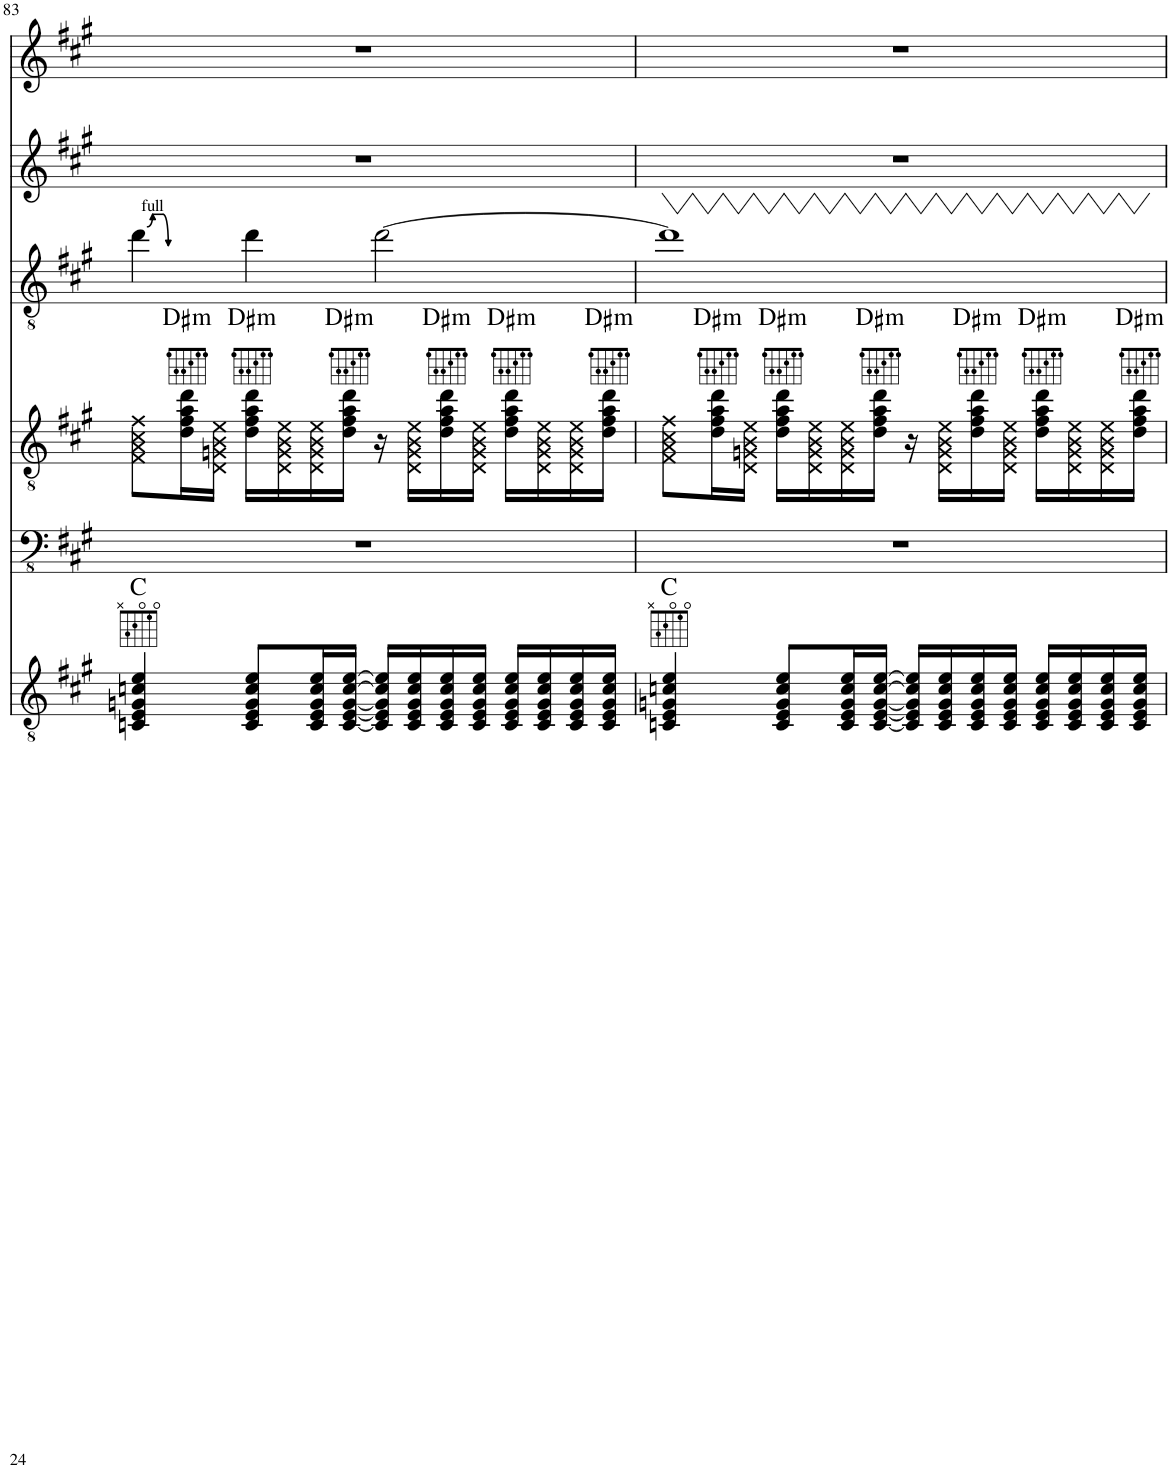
**kern	**harte	**kern	**kern	**harte	**kern	**kern	**kern
*part6	*part6	*part5	*part4	*part4	*part3	*part2	*part1
*staff6	*	*staff5	*staff4	*	*staff3	*staff2	*staff1
*I"ľ����	*	*I"��˹	*I"���༪��	*	*I"��������	*I"���� ����	*I"���� ����
!!LO:PB:g=z
*clefGv2	*	*clefFv4	*clefGv2	*	*clefGv2	*clefG2	*clefG2
*k[f#c#g#]	*	*k[f#c#g#]	*k[f#c#g#]	*	*k[f#c#g#]	*k[f#c#g#]	*k[f#c#g#]
*M4/4	*	*M4/4	*M4/4	*	*M4/4	*M4/4	*M4/4
=83	=83	=83	=83	=83	=83	=83	=83
4Cn/ 4E/ 4Gn/ 4cn/ 4e/	C:maj	1r	8F#\ 8A\ 8c#\ 8f#\L	.	4dd\	1r	1r
!	!	!	!	!LO:H:kt=m	!	!	!
.	.	.	16d\ 16f#\ 16a\ 16dd\L	D#:min	.	.	.
.	.	.	16D\ 16Gn\ 16B\ 16e\JJ	.	.	.	.
!	!	!	!	!LO:H:kt=m	!	!	!
8C/ 8E/ 8G/ 8c/ 8e/L	.	.	16d\ 16f#\ 16a\ 16dd\LL	D#:min	4dd\	.	.
.	.	.	16D\ 16G\ 16B\ 16e\	.	.	.	.
16C/ 16E/ 16G/ 16c/ 16e/L	.	.	16D\ 16G\ 16B\ 16e\	.	.	.	.
!	!	!	!	!LO:H:kt=m	!	!	!
[16C/ [16E/ [16G/ [16c/ [16e/JJ	.	.	16d\ 16f#\ 16a\ 16dd\JJ	D#:min	.	.	.
16C/] 16E/] 16G/] 16c/] 16e/]LL	.	.	16r	.	[2dd\	.	.
16C/ 16E/ 16G/ 16c/ 16e/	.	.	16D\ 16G\ 16B\ 16e\LL	.	.	.	.
!	!	!	!	!LO:H:kt=m	!	!	!
16C/ 16E/ 16G/ 16c/ 16e/	.	.	16d\ 16f#\ 16a\ 16dd\	D#:min	.	.	.
16C/ 16E/ 16G/ 16c/ 16e/JJ	.	.	16D\ 16G\ 16B\ 16e\JJ	.	.	.	.
!	!	!	!	!LO:H:kt=m	!	!	!
16C/ 16E/ 16G/ 16c/ 16e/LL	.	.	16d\ 16f#\ 16a\ 16dd\LL	D#:min	.	.	.
16C/ 16E/ 16G/ 16c/ 16e/	.	.	16D\ 16G\ 16B\ 16e\	.	.	.	.
16C/ 16E/ 16G/ 16c/ 16e/	.	.	16D\ 16G\ 16B\ 16e\	.	.	.	.
!	!	!	!	!LO:H:kt=m	!	!	!
16C/ 16E/ 16G/ 16c/ 16e/JJ	.	.	16d\ 16f#\ 16a\ 16dd\JJ	D#:min	.	.	.
=84	=84	=84	=84	=84	=84	=84	=84
4Cn/ 4E/ 4Gn/ 4cn/ 4e/	C:maj	1r	8F#\ 8A\ 8c#\ 8f#\L	.	1dd]	1r	1r
!	!	!	!	!LO:H:kt=m	!	!	!
.	.	.	16d\ 16f#\ 16a\ 16dd\L	D#:min	.	.	.
.	.	.	16D\ 16Gn\ 16B\ 16e\JJ	.	.	.	.
!	!	!	!	!LO:H:kt=m	!	!	!
8C/ 8E/ 8G/ 8c/ 8e/L	.	.	16d\ 16f#\ 16a\ 16dd\LL	D#:min	.	.	.
.	.	.	16D\ 16G\ 16B\ 16e\	.	.	.	.
16C/ 16E/ 16G/ 16c/ 16e/L	.	.	16D\ 16G\ 16B\ 16e\	.	.	.	.
!	!	!	!	!LO:H:kt=m	!	!	!
[16C/ [16E/ [16G/ [16c/ [16e/JJ	.	.	16d\ 16f#\ 16a\ 16dd\JJ	D#:min	.	.	.
16C/] 16E/] 16G/] 16c/] 16e/]LL	.	.	16r	.	.	.	.
16C/ 16E/ 16G/ 16c/ 16e/	.	.	16D\ 16G\ 16B\ 16e\LL	.	.	.	.
!	!	!	!	!LO:H:kt=m	!	!	!
16C/ 16E/ 16G/ 16c/ 16e/	.	.	16d\ 16f#\ 16a\ 16dd\	D#:min	.	.	.
16C/ 16E/ 16G/ 16c/ 16e/JJ	.	.	16D\ 16G\ 16B\ 16e\JJ	.	.	.	.
!	!	!	!	!LO:H:kt=m	!	!	!
16C/ 16E/ 16G/ 16c/ 16e/LL	.	.	16d\ 16f#\ 16a\ 16dd\LL	D#:min	.	.	.
16C/ 16E/ 16G/ 16c/ 16e/	.	.	16D\ 16G\ 16B\ 16e\	.	.	.	.
16C/ 16E/ 16G/ 16c/ 16e/	.	.	16D\ 16G\ 16B\ 16e\	.	.	.	.
!	!	!	!	!LO:H:kt=m	!	!	!
16C/ 16E/ 16G/ 16c/ 16e/JJ	.	.	16d\ 16f#\ 16a\ 16dd\JJ	D#:min	.	.	.
=	=	=	=	=	=	=	=
*-	*-	*-	*-	*-	*-	*-	*-
